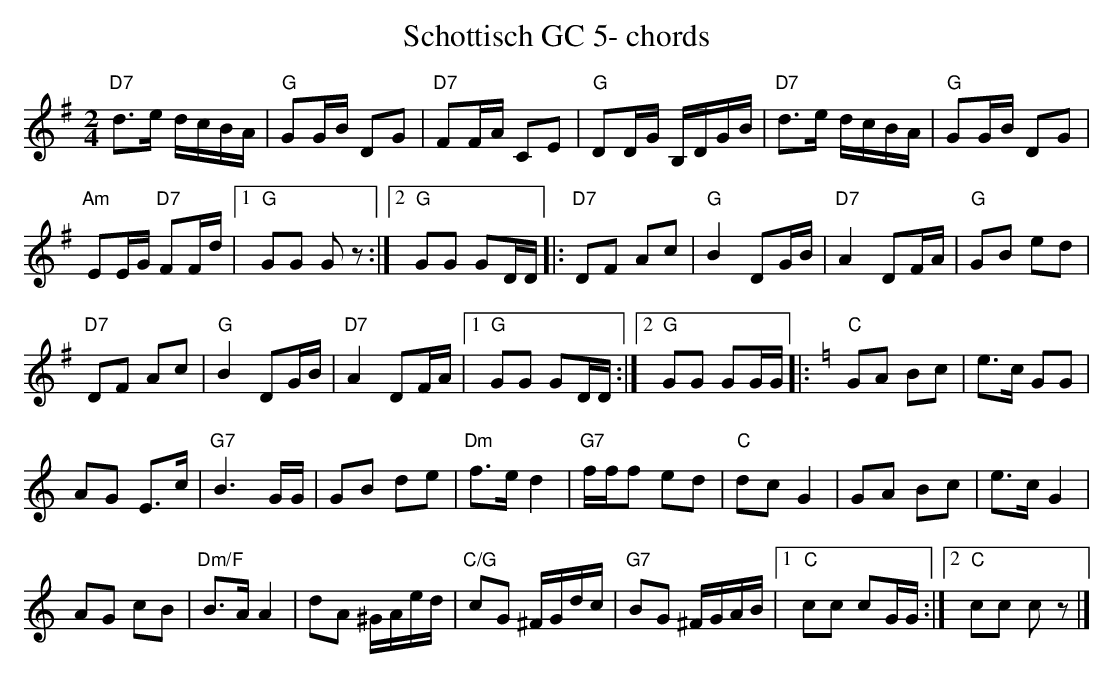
X:1
T:Schottisch GC 5- chords
M:2/4
L:1/16
K:Gmaj%%MIDI gchordon
"D7"d3e dcBA | "G"G2GB D2G2 | "D7"F2FA C2E2 | "G"D2DG B,DGB | "D7"d3e dcBA | "G"G2GB D2G2 |
"Am"E2EG "D7"F2Fd |1 "G"G2G2 G2z2 :|2 "G"G2G2 G2DD |: "D7"D2F2 A2c2 | "G"B4 D2GB | "D7"A4 D2FA | "G"G2B2 e2d2 |
"D7"D2F2 A2c2 | "G"B4 D2GB | "D7"A4 D2FA |1 "G"G2G2 G2DD :|2 "G"G2G2 G2GG |: [K:Cmaj] "C"G2A2 B2c2 | e3c G2G2 |
A2G2 E3c | "G7"B6GG | G2B2 d2e2 | "Dm"f3ed4 | "G7"fff2 e2d2 | "C"d2c2G4 | G2A2 B2c2 | e3cG4 |
A2G2 c2B2 | "Dm/F"B3AA4 | d2A2 ^GAed | "C/G"c2G2 ^FGdc | "G7"B2G2 ^FGAB |1 "C"c2c2 c2GG :|2 "C"c2c2 c2z2 |]
